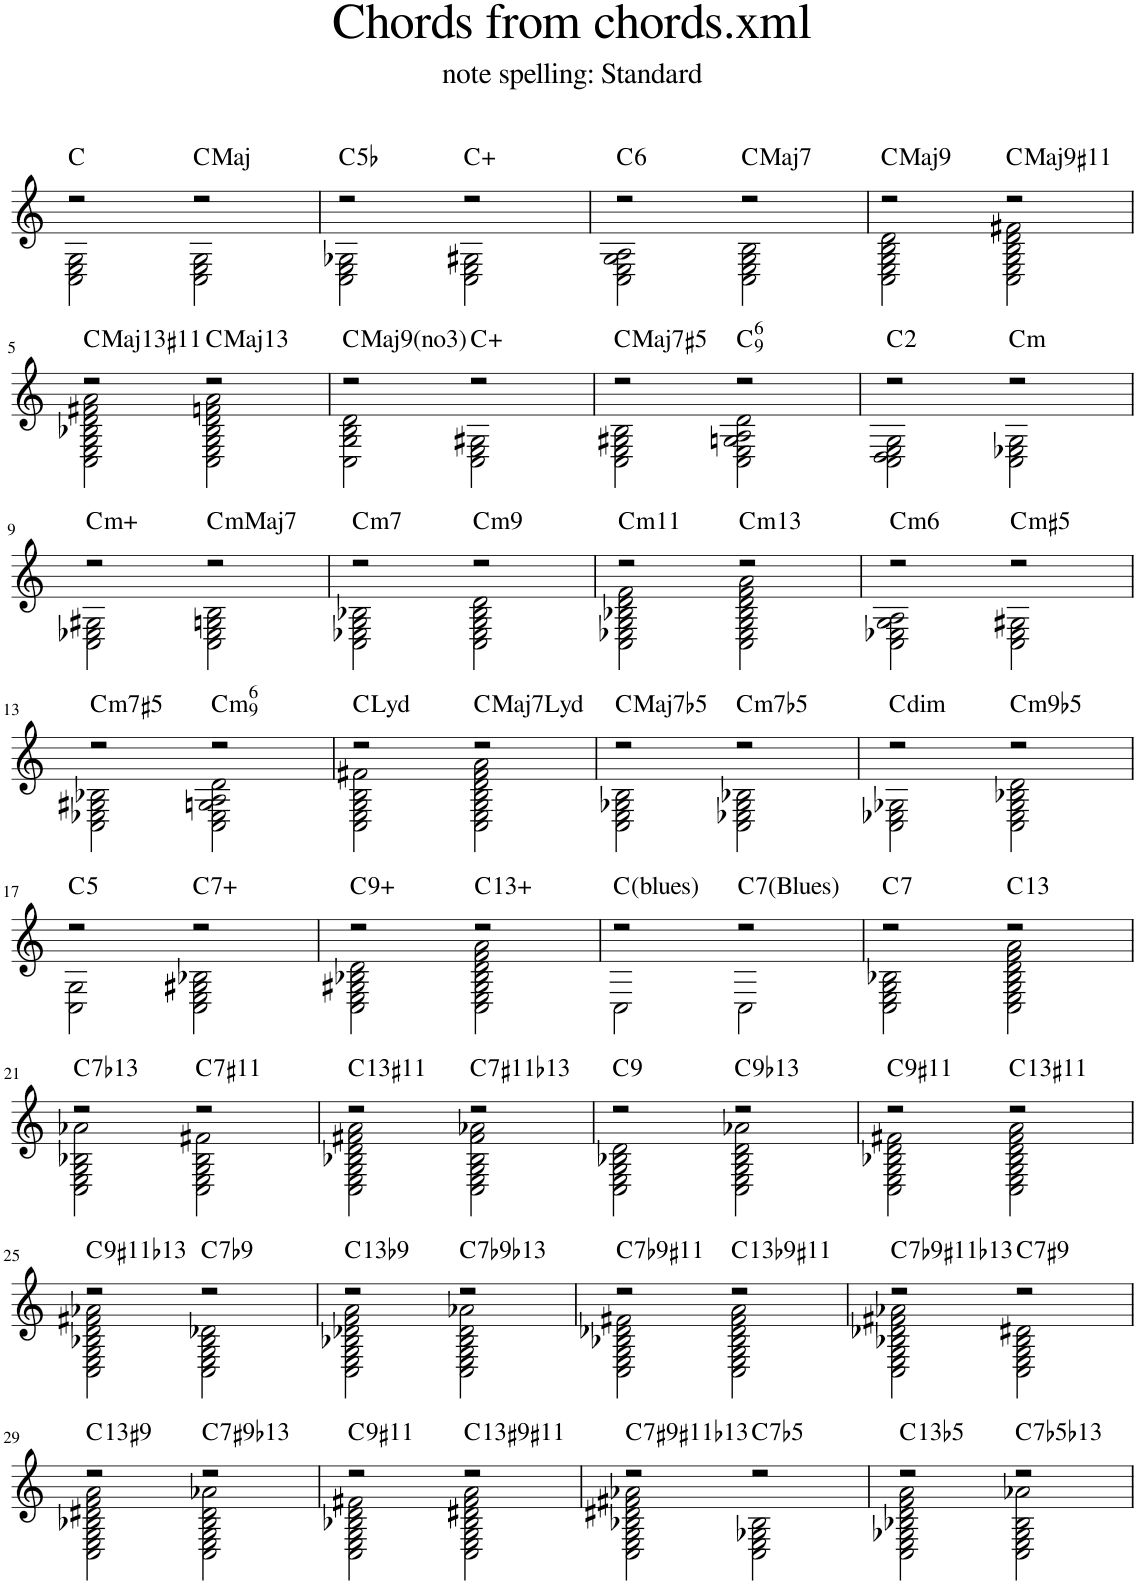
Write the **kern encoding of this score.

**kern	**harte
*part1	*part1
*staff1	*
*I"Piano	*
*I'Pno	*
*clefG2	*
*k[]	*
=1	=1
*^	*
2r	2C\ 2E\ 2G\	C:maj
!	!	!LO:H:kt=Maj
2r	2C\ 2E\ 2G\	C:maj
=2	=2	=2
2r	2C\ 2E\ 2G-X\	C:(3,b5)
2r	2C\ 2E\ 2G#X\	C:aug
=3	=3	=3
!	!	!LO:H:kt=6
2r	2C\ 2E\ 2G\ 2A\	C:maj6
!	!	!LO:H:kt=Maj7
2r	2C\ 2E\ 2G\ 2B\	C:maj7
=4	=4	=4
!	!	!LO:H:kt=Maj9
2r	2C\ 2E\ 2G\ 2B\ 2d\	C:maj9
!	!	!LO:H:kt=Maj9
2r	2C\ 2E\ 2G\ 2B\ 2d\ 2f#X\	C:maj9(#11)
!!LO:LB:g=z	!!
=5	=5	=5
!	!	!LO:H:kt=Maj13
2r	2C\ 2E\ 2G\ 2B-X\ 2d\ 2f#X\ 2a\	C:(3,5,7,9,#11,13)
!	!	!LO:H:kt=Maj13
2r	2C\ 2E\ 2G\ 2B-\ 2d\ 2fn\ 2a\	C:maj9(11,13)
=6	=6	=6
!	!	!LO:H:kt=Maj9
2r	2C\ 2G\ 2B\ 2d\	C:maj9(*3)
2r	2C\ 2E\ 2G#X\	C:aug
=7	=7	=7
!	!	!LO:H:kt=Maj7
2r	2C\ 2E\ 2G#X\ 2B\	C:(3,#5,7)
!	!	!LO:H:kt=6
2r	2C\ 2E\ 2Gn\ 2A\ 2d\	C:maj6(9)
=8	=8	=8
2r	2C\ 2D\ 2E\ 2G\	C:maj(2)
!	!	!LO:H:kt=m
2r	2C\ 2E-X\ 2G\	C:min
!!LO:LB:g=z	!!
=9	=9	=9
!	!	!LO:H:kt=m
2r	2C\ 2E-X\ 2G#X\	C:(b3,#5)
!	!	!LO:H:kt=mMaj7
2r	2C\ 2E-\ 2Gn\ 2B\	C:minmaj7
=10	=10	=10
!	!	!LO:H:kt=m7
2r	2C\ 2E-X\ 2G\ 2B-X\	C:min7
!	!	!LO:H:kt=m9
2r	2C\ 2E-\ 2G\ 2B-\ 2d\	C:min9
=11	=11	=11
!	!	!LO:H:kt=m11
2r	2C\ 2E-X\ 2G\ 2B-X\ 2d\ 2f\	C:min9(11)
!	!	!LO:H:kt=m13
2r	2C\ 2E-\ 2G\ 2B-\ 2d\ 2f\ 2a\	C:min9(11,13)
=12	=12	=12
!	!	!LO:H:kt=m6
2r	2C\ 2E-X\ 2G\ 2A\	C:min6
!	!	!LO:H:kt=m
2r	2C\ 2E-\ 2G#X\	C:(b3,#5)
!!LO:LB:g=z	!!
=13	=13	=13
!	!	!LO:H:kt=m7
2r	2C\ 2E-X\ 2G#X\ 2B-X\	C:(b3,#5,b7)
!	!	!LO:H:kt=m6
2r	2C\ 2E-\ 2Gn\ 2A\ 2d\	C:min6(9)
=14	=14	=14
2r	2C\ 2E\ 2G\ 2B\ 2f#X\	C:maj(#11)
!	!	!LO:H:kt=Maj7
2r	2C\ 2E\ 2G\ 2B\ 2d\ 2f#\ 2a\	C:maj7(#11)
=15	=15	=15
!	!	!LO:H:kt=Maj7
2r	2C\ 2E\ 2G-X\ 2B\	C:(3,b5,7)
!	!	!LO:H:kt=m7b5
2r	2C\ 2E-X\ 2G-\ 2B-X\	C:hdim7
=16	=16	=16
!	!	!LO:H:kt=dim
2r	2C\ 2E-X\ 2G-X\	C:dim
!	!	!LO:H:kt=m9
2r	2C\ 2E-\ 2G-\ 2B-X\ 2d\	C:(b3,b5,b7,9)
!!LO:LB:g=z	!!
=17	=17	=17
!	!	!LO:H:kt=5
2r	2C\ 2G\	C:(1,5)
!	!	!LO:H:kt=7+
2r	2C\ 2E\ 2G#X\ 2B-X\	C:aug(b7)
=18	=18	=18
!	!	!LO:H:kt=9
2r	2C\ 2E\ 2G#X\ 2B-X\ 2d\	C:(3,#5,b7,9)
!	!	!LO:H:kt=13
2r	2C\ 2E\ 2G#\ 2B-\ 2d\ 2f\ 2a\	C:(3,#5,b7,9,11,13)
=19	=19	=19
2r	2C\	C:maj(#9)
!	!	!LO:H:kt=7
2r	2C\	C:7(#9)
=20	=20	=20
!	!	!LO:H:kt=7
2r	2C\ 2E\ 2G\ 2B-X\	C:7
!	!	!LO:H:kt=13
2r	2C\ 2E\ 2G\ 2B-\ 2d\ 2f\ 2a\	C:9(11,13)
!!LO:LB:g=z	!!
=21	=21	=21
!	!	!LO:H:kt=7
2r	2C\ 2E\ 2G\ 2B-X\ 2a-X\	C:7(b13)
!	!	!LO:H:kt=7
2r	2C\ 2E\ 2G\ 2B-\ 2f#X\	C:7(#11)
=22	=22	=22
!	!	!LO:H:kt=13
2r	2C\ 2E\ 2G\ 2B-X\ 2d\ 2f#X\ 2a\	C:(3,5,b7,9,#11,13)
!	!	!LO:H:kt=7
2r	2C\ 2E\ 2G\ 2B-\ 2f#\ 2a-X\	C:7(#11,b13)
=23	=23	=23
!	!	!LO:H:kt=9
2r	2C\ 2E\ 2G\ 2B-X\ 2d\	C:9
!	!	!LO:H:kt=9
2r	2C\ 2E\ 2G\ 2B-\ 2d\ 2a-X\	C:9(b13)
=24	=24	=24
!	!	!LO:H:kt=9
2r	2C\ 2E\ 2G\ 2B-X\ 2d\ 2f#X\	C:9(#11)
!	!	!LO:H:kt=13
2r	2C\ 2E\ 2G\ 2B-\ 2d\ 2f#\ 2a\	C:(3,5,b7,9,#11,13)
!!LO:LB:g=z	!!
=25	=25	=25
!	!	!LO:H:kt=9
2r	2C\ 2E\ 2G\ 2B-X\ 2d\ 2f#X\ 2a-X\	C:9(#11,b13)
!	!	!LO:H:kt=7
2r	2C\ 2E\ 2G\ 2B-\ 2d-X\	C:7(b9)
=26	=26	=26
!	!	!LO:H:kt=13
2r	2C\ 2E\ 2G\ 2B-X\ 2d-X\ 2f\ 2a\	C:(3,5,b7,b9,11,13)
!	!	!LO:H:kt=7
2r	2C\ 2E\ 2G\ 2B-\ 2d-\ 2a-X\	C:7(b9,b13)
=27	=27	=27
!	!	!LO:H:kt=7
2r	2C\ 2E\ 2G\ 2B-X\ 2d-X\ 2f#X\	C:7(b9,#11)
!	!	!LO:H:kt=13
2r	2C\ 2E\ 2G\ 2B-\ 2d-\ 2f#\ 2a\	C:(3,5,b7,b9,#11,13)
=28	=28	=28
!	!	!LO:H:kt=7
2r	2C\ 2E\ 2G\ 2B-X\ 2d-X\ 2f#X\ 2a-X\	C:7(b9,#11,b13)
!	!	!LO:H:kt=7
2r	2C\ 2E\ 2G\ 2B-\ 2d#X\	C:7(#9)
!!LO:LB:g=z	!!
=29	=29	=29
!	!	!LO:H:kt=13
2r	2C\ 2E\ 2G\ 2B-X\ 2d#X\ 2f\ 2a\	C:(3,5,b7,#9,11,13)
!	!	!LO:H:kt=7
2r	2C\ 2E\ 2G\ 2B-\ 2d#\ 2a-X\	C:7(#9,b13)
=30	=30	=30
!	!	!LO:H:kt=9
2r	2C\ 2E\ 2G\ 2B-X\ 2d\ 2f#X\	C:9(#11)
!	!	!LO:H:kt=13
2r	2C\ 2E\ 2G\ 2B-\ 2d#X\ 2f#\ 2a\	C:(3,5,b7,#9,#11,13)
=31	=31	=31
!	!	!LO:H:kt=7
2r	2C\ 2E\ 2G\ 2B-X\ 2d#X\ 2f#X\ 2a-X\	C:7(#9,#11,b13)
!	!	!LO:H:kt=7
2r	2C\ 2E\ 2G-X\ 2B-\	C:(3,b5,b7)
=32	=32	=32
!	!	!LO:H:kt=13
2r	2C\ 2E\ 2G-X\ 2B-X\ 2d\ 2f\ 2a\	C:(3,b5,b7,9,11,13)
!	!	!LO:H:kt=7
2r	2C\ 2E\ 2G-\ 2B-\ 2a-X\	C:(3,b5,b7,b13)
*v	*v	*
=	=
*-	*-
